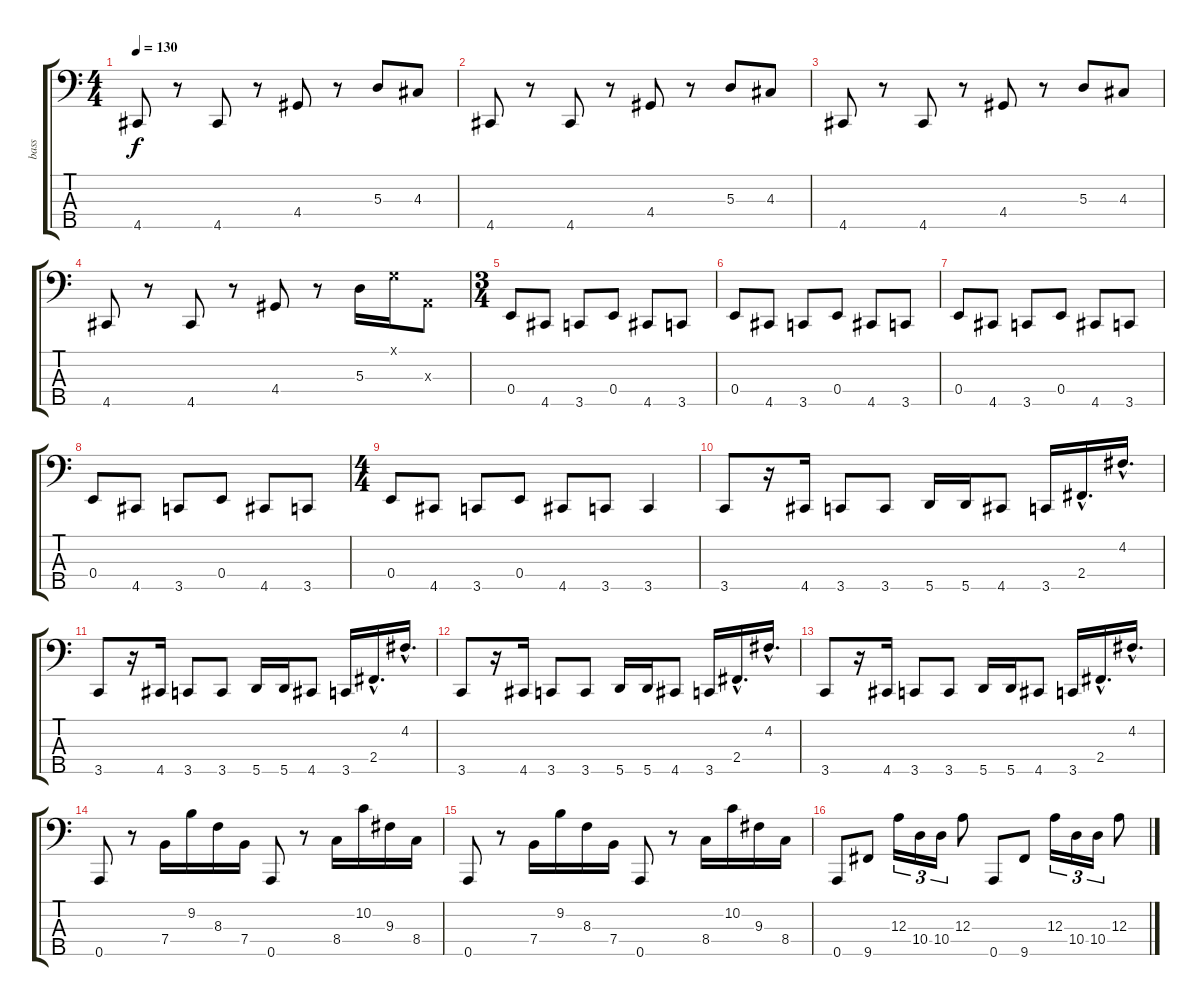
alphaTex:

\track ("bass" "bass") {instrument electricbassfinger}
\staff {score tabs}
\tuning (G2 D2 A1 E1 A0) {hide}
\ts (4 4)
\tempo 130
\clef f4
\ks c
4.5.8{dy f instrument electricbassfinger} r.8 4.5.8 r.8 4.4.8 r.8 5.3.8 4.3.8 |
4.5.8{instrument electricbassfinger} r.8 4.5.8 r.8 4.4.8 r.8 5.3.8 4.3.8 |
4.5.8{instrument electricbassfinger} r.8 4.5.8 r.8 4.4.8 r.8 5.3.8 4.3.8 |
4.5.8{instrument electricbassfinger} r.8 4.5.8 r.8 4.4.8 r.8 5.3.16{instrument slapbass1} 0.1{x}.16 0.3{x}.8 |
\ts (3 4)
0.4.8{instrument electricbassfinger} 4.5.8 3.5.8 0.4.8 4.5.8 3.5.8 |
0.4.8 4.5.8 3.5.8 0.4.8 4.5.8 3.5.8 |
0.4.8 4.5.8 3.5.8 0.4.8 4.5.8 3.5.8 |
0.4.8 4.5.8 3.5.8 0.4.8 4.5.8 3.5.8 |
\ts (4 4)
0.4.8 4.5.8 3.5.8 0.4.8 4.5.8 3.5.8 3.5.4 |
3.5.8 r.16 4.5.16 3.5.8 3.5.8 5.5.16 5.5.16 4.5.8 3.5.16 2.4{hac}.16{d} 4.2{hac}.16{d} |
3.5.8 r.16 4.5.16 3.5.8 3.5.8 5.5.16 5.5.16 4.5.8 3.5.16 2.4{hac}.16{d} 4.2{hac}.16{d} |
3.5.8 r.16 4.5.16 3.5.8 3.5.8 5.5.16 5.5.16 4.5.8 3.5.16 2.4{hac}.16{d} 4.2{hac}.16{d} |
3.5.8 r.16 4.5.16 3.5.8 3.5.8 5.5.16 5.5.16 4.5.8 3.5.16 2.4{hac}.16{d} 4.2{hac}.16{d} |
0.5.8{instrument electricbassfinger} r.8 7.4.16 9.2.16 8.3.16 7.4.16 0.5.8 r.8 8.4.16 10.2.16 9.3.16 8.4.16 |
0.5.8 r.8 7.4.16 9.2.16 8.3.16 7.4.16 0.5.8 r.8 8.4.16 10.2.16 9.3.16 8.4.16 |
0.5.8{instrument slapbass1} 9.5.8 12.3.16{tu (3 2) instrument slapbass1} 10.4.16{tu (3 2)} 10.4.16{tu (3 2)} 12.3.8 0.5.8{instrument electricbassfinger} 9.5.8 12.3.16{tu (3 2) instrument slapbass1} 10.4.16{tu (3 2)} 10.4.16{tu (3 2)} 12.3.8
